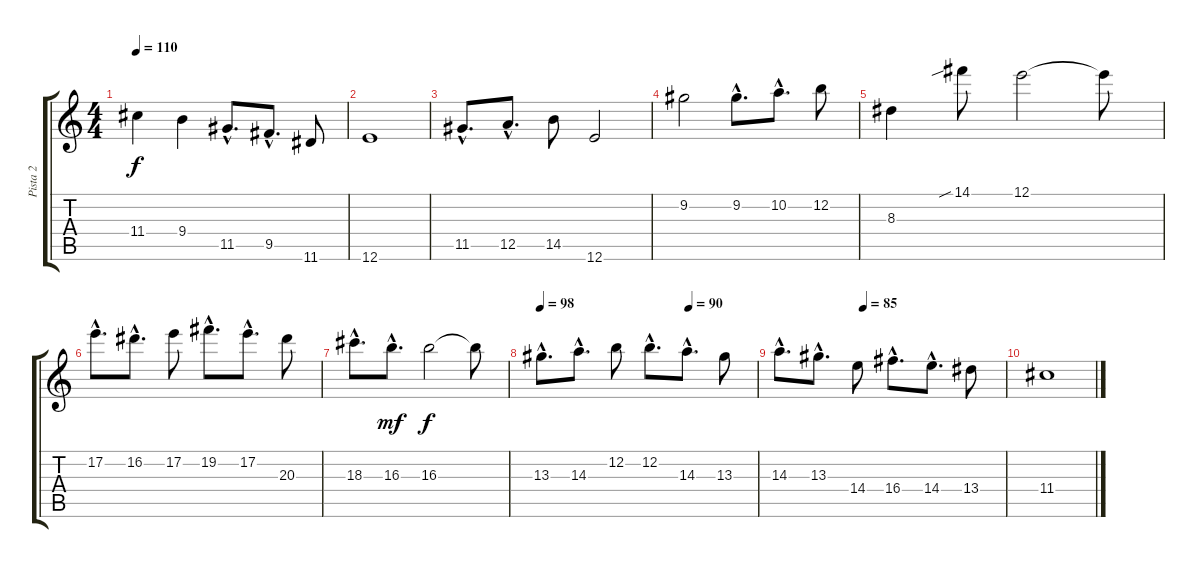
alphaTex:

\track ("Pista 2" "Pista 2") {instrument acousticguitarsteel}
\staff {score tabs}
\tuning (E4 B3 G3 D3 A2 E2) {hide}
\ts (4 4)
\tempo 110
\clef g2
\ks c
11.4.4{dy f} 9.4.4 11.5{hac}.8{d} 9.5{hac}.8{d} 11.6.8 |
12.6.1 |
11.5{hac}.8{d} 12.5{hac}.8{d} 14.5.8 12.6.2 |
9.2.2 9.2{hac}.8{d} 10.2{hac}.8{d} 12.2.8 |
8.3.4 14.1{sib}.8 12.1.2 12.1{t}.8 |
17.2{hac}.8{d} 16.2{hac}.8{d} 17.2.8 19.2{hac}.8{d} 17.2{hac}.8{d} 20.3.8 |
18.3{hac}.8{d} 16.3{hac}.8{d dy mf} 16.3.2{dy f} 16.3{t}.8 |
\tempo 98
\tempo (90 0.6875)
13.3{hac}.8{d} 14.3{hac}.8{d} 12.2.8 12.2{hac}.8{d} 14.3{hac}.8{d} 13.3.8 |
\tempo (85 0.375)
14.3{hac}.8{d} 13.3{hac}.8{d} 14.4.8 16.4{hac}.8{d} 14.4{hac}.8{d} 13.4.8 |
11.4.1
